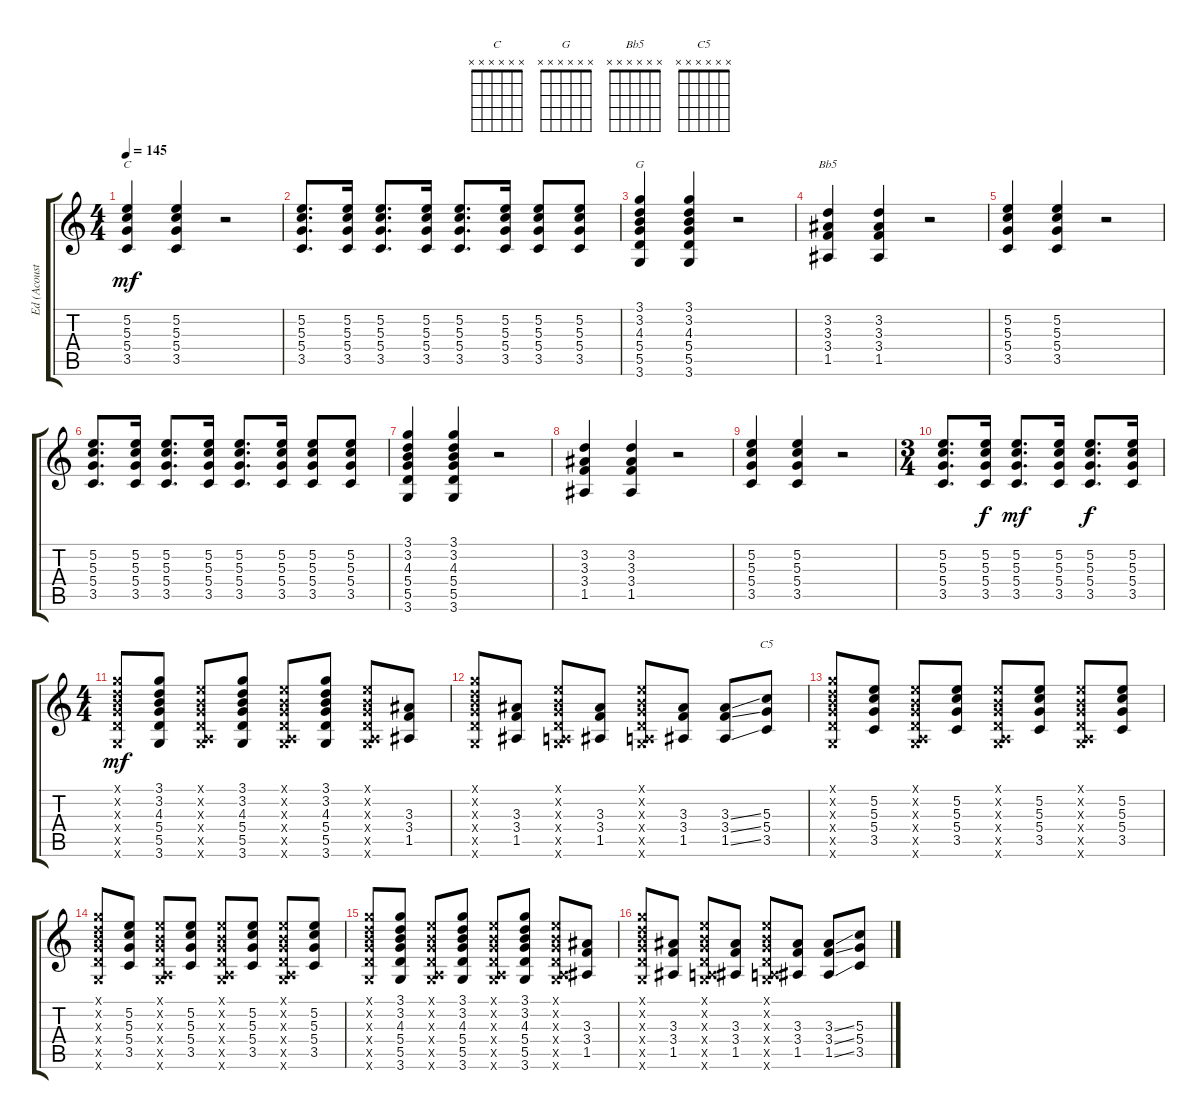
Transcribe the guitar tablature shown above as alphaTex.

\track ("Ed (Acoustic Overdub)" "Ed (Acoust") {instrument acousticguitarsteel}
\staff {score tabs}
\tuning (E4 B3 G3 D3 A2 E2) {hide}
\chord ("C" x x x x x x)
\chord ("G" x x x x x x)
\chord ("Bb5" x x x x x x)
\chord ("C5" x x x x x x)
\ts (4 4)
\tempo 145
\clef g2
\ks c
(5.2 5.3 5.4 3.5).4{ch "C" dy mf} (5.2 5.3 5.4 3.5).4 r.2 |
(5.2 5.3 5.4 3.5).8{d} (5.2 5.3 5.4 3.5).16 (5.2 5.3 5.4 3.5).8{d} (5.2 5.3 5.4 3.5).16 (5.2 5.3 5.4 3.5).8{d} (5.2 5.3 5.4 3.5).16 (5.2 5.3 5.4 3.5).8 (5.2 5.3 5.4 3.5).8 |
(3.1 3.2 4.3 5.4 5.5 3.6).4{ch "G"} (3.1 3.2 4.3 5.4 5.5 3.6).4 r.2 |
(3.2 3.3 3.4 1.5).4{ch "Bb5"} (3.2 3.3 3.4 1.5).4 r.2 |
(5.2 5.3 5.4 3.5).4 (5.2 5.3 5.4 3.5).4 r.2 |
(5.2 5.3 5.4 3.5).8{d} (5.2 5.3 5.4 3.5).16 (5.2 5.3 5.4 3.5).8{d} (5.2 5.3 5.4 3.5).16 (5.2 5.3 5.4 3.5).8{d} (5.2 5.3 5.4 3.5).16 (5.2 5.3 5.4 3.5).8 (5.2 5.3 5.4 3.5).8 |
(3.1 3.2 4.3 5.4 5.5 3.6).4 (3.1 3.2 4.3 5.4 5.5 3.6).4 r.2 |
(3.2 3.3 3.4 1.5).4 (3.2 3.3 3.4 1.5).4 r.2 |
(5.2 5.3 5.4 3.5).4 (5.2 5.3 5.4 3.5).4 r.2 |
\ts (3 4)
(5.2 5.3 5.4 3.5).8{d} (5.2 5.3 5.4 3.5).16{dy f} (5.2 5.3 5.4 3.5).8{d dy mf} (5.2 5.3 5.4 3.5).16 (5.2 5.3 5.4 3.5).8{d dy f} (5.2 5.3 5.4 3.5).16 |
\ts (4 4)
(3.1{x} 3.2{x} 4.3{x} 5.4{x} 5.5{x} 3.6{x}).8{dy mf} (3.1 3.2 4.3 5.4 5.5 3.6).8 (0.1{x} 0.2{x} 0.3{x} 0.4{x} 0.5{x} 3.6{x}).8 (3.1 3.2 4.3 5.4 5.5 3.6).8 (0.1{x} 0.2{x} 0.3{x} 0.4{x} 0.5{x} 3.6{x}).8 (3.1 3.2 4.3 5.4 5.5 3.6).8 (0.1{x} 0.2{x} 0.3{x} 0.4{x} 0.5{x} 3.6{x}).8 (3.3 3.4 1.5).8 |
(3.1{x} 3.2{x} 4.3{x} 5.4{x} 5.5{x} 3.6{x}).8 (3.3 3.4 1.5).8 (0.1{x} 0.2{x} 0.3{x} 0.4{x} 0.5{x} 3.6{x}).8 (3.3 3.4 1.5).8 (0.1{x} 0.2{x} 0.3{x} 0.4{x} 0.5{x} 3.6{x}).8 (3.3 3.4 1.5).8 (3.3{ss} 3.4{ss} 1.5{ss}).8 (5.3 5.4 3.5).8{ch "C5"} |
(3.1{x} 3.2{x} 4.3{x} 5.4{x} 5.5{x} 3.6{x}).8 (5.2 5.3 5.4 3.5).8 (0.1{x} 0.2{x} 0.3{x} 0.4{x} 0.5{x} 3.6{x}).8 (5.2 5.3 5.4 3.5).8 (0.1{x} 0.2{x} 0.3{x} 0.4{x} 0.5{x} 3.6{x}).8 (5.2 5.3 5.4 3.5).8 (0.1{x} 0.2{x} 0.3{x} 0.4{x} 0.5{x} 3.6{x}).8 (5.2 5.3 5.4 3.5).8 |
(3.1{x} 3.2{x} 4.3{x} 5.4{x} 5.5{x} 3.6{x}).8 (5.2 5.3 5.4 3.5).8 (0.1{x} 0.2{x} 0.3{x} 0.4{x} 0.5{x} 3.6{x}).8 (5.2 5.3 5.4 3.5).8 (0.1{x} 0.2{x} 0.3{x} 0.4{x} 0.5{x} 3.6{x}).8 (5.2 5.3 5.4 3.5).8 (0.1{x} 0.2{x} 0.3{x} 0.4{x} 0.5{x} 3.6{x}).8 (5.2 5.3 5.4 3.5).8 |
(3.1{x} 3.2{x} 4.3{x} 5.4{x} 5.5{x} 3.6{x}).8 (3.1 3.2 4.3 5.4 5.5 3.6).8 (0.1{x} 0.2{x} 0.3{x} 0.4{x} 0.5{x} 3.6{x}).8 (3.1 3.2 4.3 5.4 5.5 3.6).8 (0.1{x} 0.2{x} 0.3{x} 0.4{x} 0.5{x} 3.6{x}).8 (3.1 3.2 4.3 5.4 5.5 3.6).8 (0.1{x} 0.2{x} 0.3{x} 0.4{x} 0.5{x} 3.6{x}).8 (3.3 3.4 1.5).8 |
(3.1{x} 3.2{x} 4.3{x} 5.4{x} 5.5{x} 3.6{x}).8 (3.3 3.4 1.5).8 (0.1{x} 0.2{x} 0.3{x} 0.4{x} 0.5{x} 3.6{x}).8 (3.3 3.4 1.5).8 (0.1{x} 0.2{x} 0.3{x} 0.4{x} 0.5{x} 3.6{x}).8 (3.3 3.4 1.5).8 (3.3{ss} 3.4{ss} 1.5{ss}).8 (5.3 5.4 3.5).8
